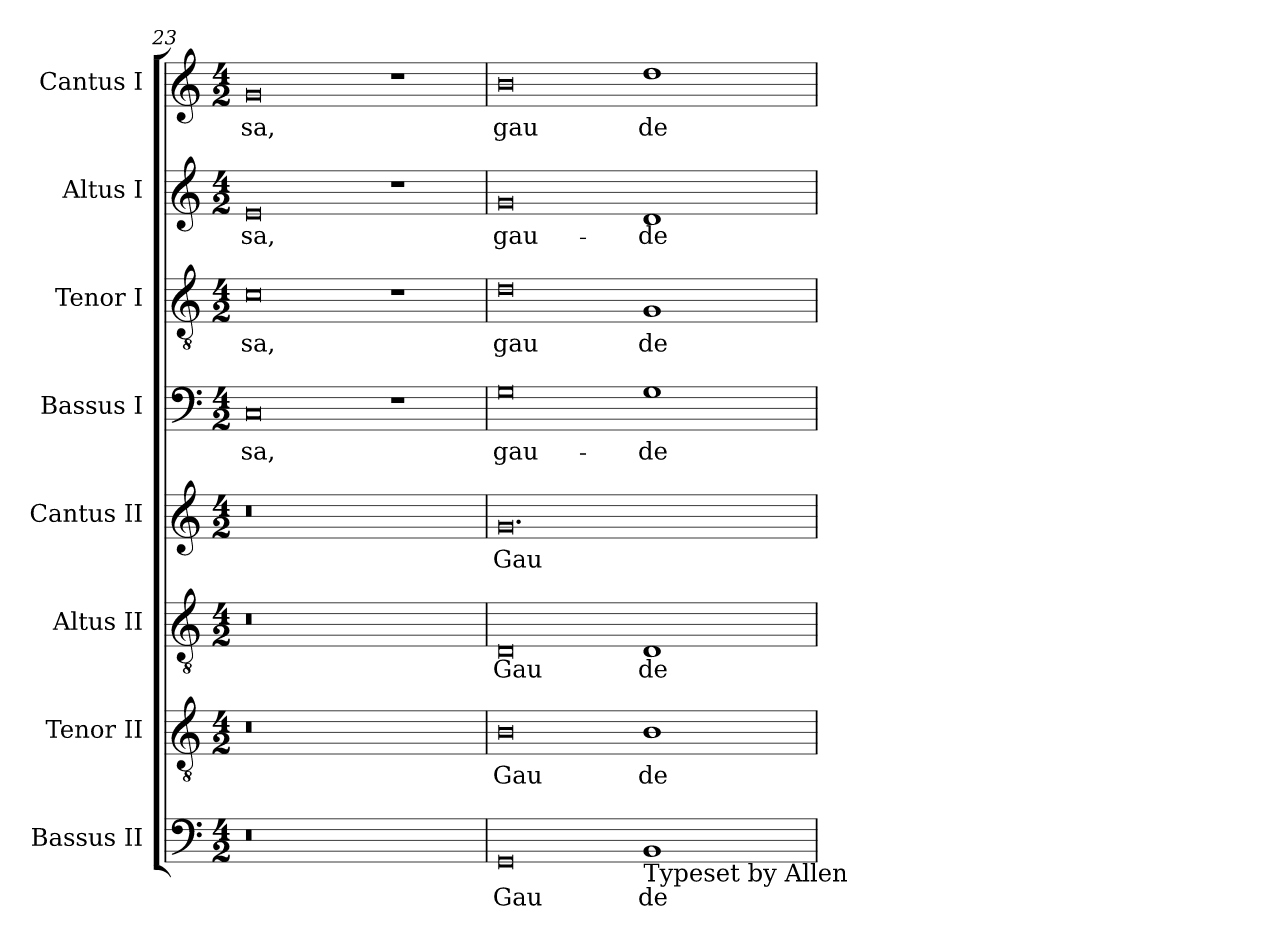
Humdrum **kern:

**kern	**text	**kern	**text	**kern	**text	**kern	**text	**kern	**text	**kern	**text	**kern	**text	**kern	**text
*part8	*part8	*part7	*part7	*part6	*part6	*part5	*part5	*part4	*part4	*part3	*part3	*part2	*part2	*part1	*part1
*staff8	*staff8	*staff7	*staff7	*staff6	*staff6	*staff5	*staff5	*staff4	*staff4	*staff3	*staff3	*staff2	*staff2	*staff1	*staff1
*I"Bassus II	*	*I"Tenor II	*	*I"Altus II	*	*I"Cantus II	*	*I"Bassus I	*	*I"Tenor I	*	*I"Altus I	*	*I"Cantus I	*
*clefF4	*	*clefGv2	*	*clefGv2	*	*clefG2	*	*clefF4	*	*clefGv2	*	*clefG2	*	*clefG2	*
*M4/2	*	*M4/2	*	*M4/2	*	*M4/2	*	*M4/2	*	*M4/2	*	*M4/2	*	*M4/2	*
=23	=23	=23	=23	=23	=23	=23	=23	=23	=23	=23	=23	=23	=23	=23	=23
!	!	!	!	!	!	!	!	!	!LO:LY:b:cj	!	!LO:LY:b:cj	!	!LO:LY:b:cj	!	!LO:LY:b:cj
0.r	.	0.r	.	0.r	.	0.r	.	0C	-sa,	0c	-sa,	0e	-sa,	0g	-sa,
.	.	.	.	.	.	.	.	1r	.	1r	.	1r	.	1r	.
=24	=24	=24	=24	=24	=24	=24	=24	=24	=24	=24	=24	=24	=24	=24	=24
!	!LO:LY:b:cj	!	!LO:LY:b:cj	!	!LO:LY:b:cj	!	!LO:LY:b:cj	!	!LO:LY:b:cj	!	!LO:LY:b:cj	!	!LO:LY:b:cj	!	!LO:LY:b:cj
0GG	Gau	0B	Gau	0D	Gau	0.g	Gau-	0G	gau-	0d	gau	0g	gau-	0b	gau
!LO:TX:b:t=Typeset by Allen	!	!	!	!	!	!	!	!	!	!	!	!	!	!	!
!	!LO:LY:b:cj	!	!LO:LY:b:cj	!	!LO:LY:b:cj	!	!	!	!LO:LY:b:cj	!	!LO:LY:b:cj	!	!LO:LY:b:cj	!	!LO:LY:b:cj
1BB	de	1B	de	1D	de	.	.	1G	-de	1G	de	1d	-de	1dd	de
=	=	=	=	=	=	=	=	=	=	=	=	=	=	=	=
*-	*-	*-	*-	*-	*-	*-	*-	*-	*-	*-	*-	*-	*-	*-	*-
